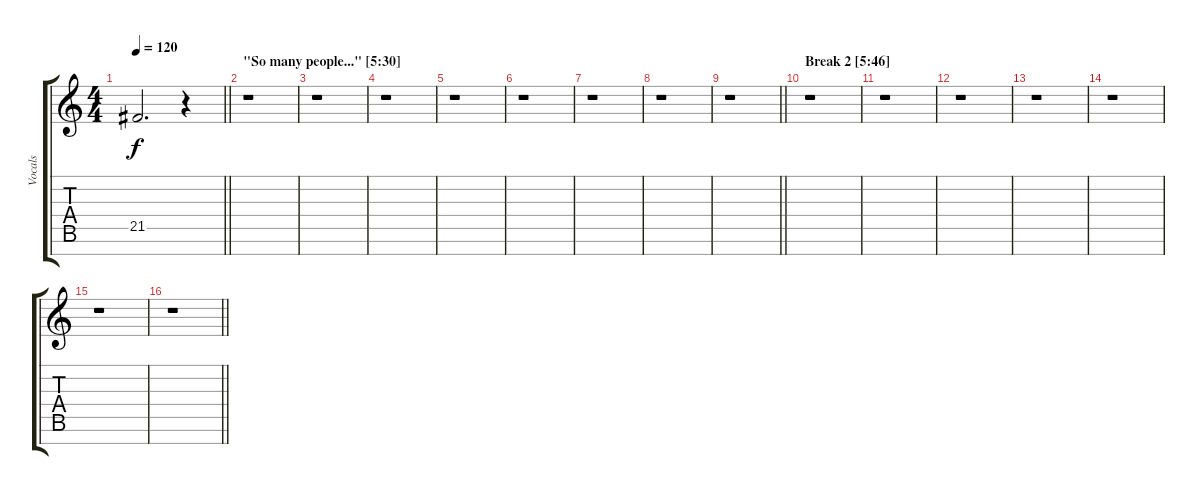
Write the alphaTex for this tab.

\track ("Vocals" "Vocals") {instrument synthvoice}
\staff {score tabs}
\tuning (E4 B3 G3 D3 A2 E2 B1) {hide}
\ts (4 4)
\tempo 120
\clef g2
\barLineRight lightlight
\ks c
21.5{t}.2{d dy f} r.4 |
\section ("" "\"So many people...\" [5:30]")
r.1 |
r.1 |
r.1 |
r.1 |
r.1 |
r.1 |
r.1 |
\barLineRight lightlight
r.1 |
\section ("" "Break 2 [5:46]")
r.1 |
r.1 |
r.1 |
r.1 |
r.1 |
r.1 |
\barLineRight lightlight
r.1
